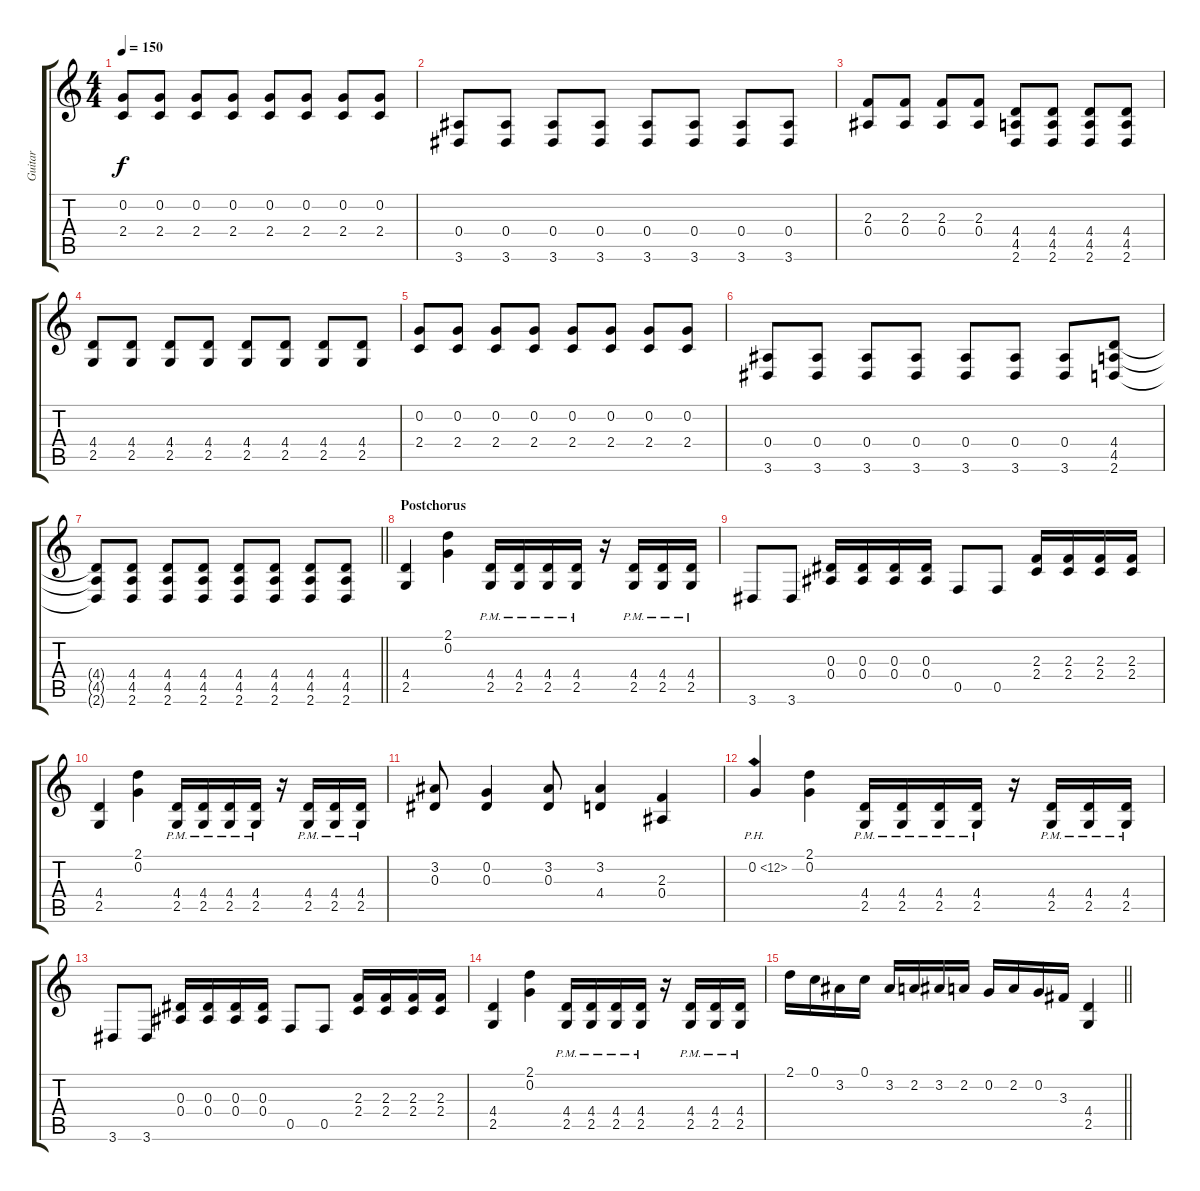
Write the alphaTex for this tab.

\track ("Guitar" "Guitar") {instrument distortionguitar}
\staff {score tabs}
\tuning (C4 G3 Eb3 Bb2 F2 C2) {hide}
\ts (4 4)
\tempo 150
\clef g2
\ks c
(0.2 2.4).8{dy f} (0.2 2.4).8 (0.2 2.4).8 (0.2 2.4).8 (0.2 2.4).8 (0.2 2.4).8 (0.2 2.4).8 (0.2 2.4).8 |
(0.4 3.6).8 (0.4 3.6).8 (0.4 3.6).8 (0.4 3.6).8 (0.4 3.6).8 (0.4 3.6).8 (0.4 3.6).8 (0.4 3.6).8 |
(2.3 0.4).8 (2.3 0.4).8 (2.3 0.4).8 (2.3 0.4).8 (4.4 4.5 2.6).8 (4.4 4.5 2.6).8 (4.4 4.5 2.6).8 (4.4 4.5 2.6).8 |
(4.4 2.5).8 (4.4 2.5).8 (4.4 2.5).8 (4.4 2.5).8 (4.4 2.5).8 (4.4 2.5).8 (4.4 2.5).8 (4.4 2.5).8 |
(0.2 2.4).8 (0.2 2.4).8 (0.2 2.4).8 (0.2 2.4).8 (0.2 2.4).8 (0.2 2.4).8 (0.2 2.4).8 (0.2 2.4).8 |
(0.4 3.6).8 (0.4 3.6).8 (0.4 3.6).8 (0.4 3.6).8 (0.4 3.6).8 (0.4 3.6).8 (0.4 3.6).8 (4.4 4.5 2.6).8 |
\barLineRight lightlight
(4.4{t} 4.5{t} 2.6{t}).8 (4.4 4.5 2.6).8 (4.4 4.5 2.6).8 (4.4 4.5 2.6).8 (4.4 4.5 2.6).8 (4.4 4.5 2.6).8 (4.4 4.5 2.6).8 (4.4 4.5 2.6).8 |
\section ("" "Postchorus")
(4.4 2.5).4 (2.1 0.2).4 (4.4{pm} 2.5{pm}).16 (4.4{pm} 2.5{pm}).16 (4.4{pm} 2.5{pm}).16 (4.4{pm} 2.5{pm}).16 r.16 (4.4{pm} 2.5{pm}).16 (4.4{pm} 2.5{pm}).16 (4.4{pm} 2.5{pm}).16 |
3.6.8 3.6.8 (0.3 0.4).16 (0.3 0.4).16 (0.3 0.4).16 (0.3 0.4).16 0.5.8 0.5.8 (2.3 2.4).16 (2.3 2.4).16 (2.3 2.4).16 (2.3 2.4).16 |
(4.4 2.5).4 (2.1 0.2).4 (4.4{pm} 2.5{pm}).16 (4.4{pm} 2.5{pm}).16 (4.4{pm} 2.5{pm}).16 (4.4{pm} 2.5{pm}).16 r.16 (4.4{pm} 2.5{pm}).16 (4.4{pm} 2.5{pm}).16 (4.4{pm} 2.5{pm}).16 |
(3.2 0.3).8 (0.2 0.3).4 (3.2 0.3).8 (3.2 4.4).4 (2.3 0.4).4 |
0.2{ph 12}.4 (2.1 0.2).4 (4.4{pm} 2.5{pm}).16 (4.4{pm} 2.5{pm}).16 (4.4{pm} 2.5{pm}).16 (4.4{pm} 2.5{pm}).16 r.16 (4.4{pm} 2.5{pm}).16 (4.4{pm} 2.5{pm}).16 (4.4{pm} 2.5{pm}).16 |
3.6.8 3.6.8 (0.3 0.4).16 (0.3 0.4).16 (0.3 0.4).16 (0.3 0.4).16 0.5.8 0.5.8 (2.3 2.4).16 (2.3 2.4).16 (2.3 2.4).16 (2.3 2.4).16 |
(4.4 2.5).4 (2.1 0.2).4 (4.4{pm} 2.5{pm}).16 (4.4{pm} 2.5{pm}).16 (4.4{pm} 2.5{pm}).16 (4.4{pm} 2.5{pm}).16 r.16 (4.4{pm} 2.5{pm}).16 (4.4{pm} 2.5{pm}).16 (4.4{pm} 2.5{pm}).16 |
\barLineRight lightlight
2.1.16 0.1.16 3.2.16 0.1.16 3.2.16 2.2.16 3.2.16 2.2.16 0.2.16 2.2.16 0.2.16 3.3.16 (4.4 2.5).4
